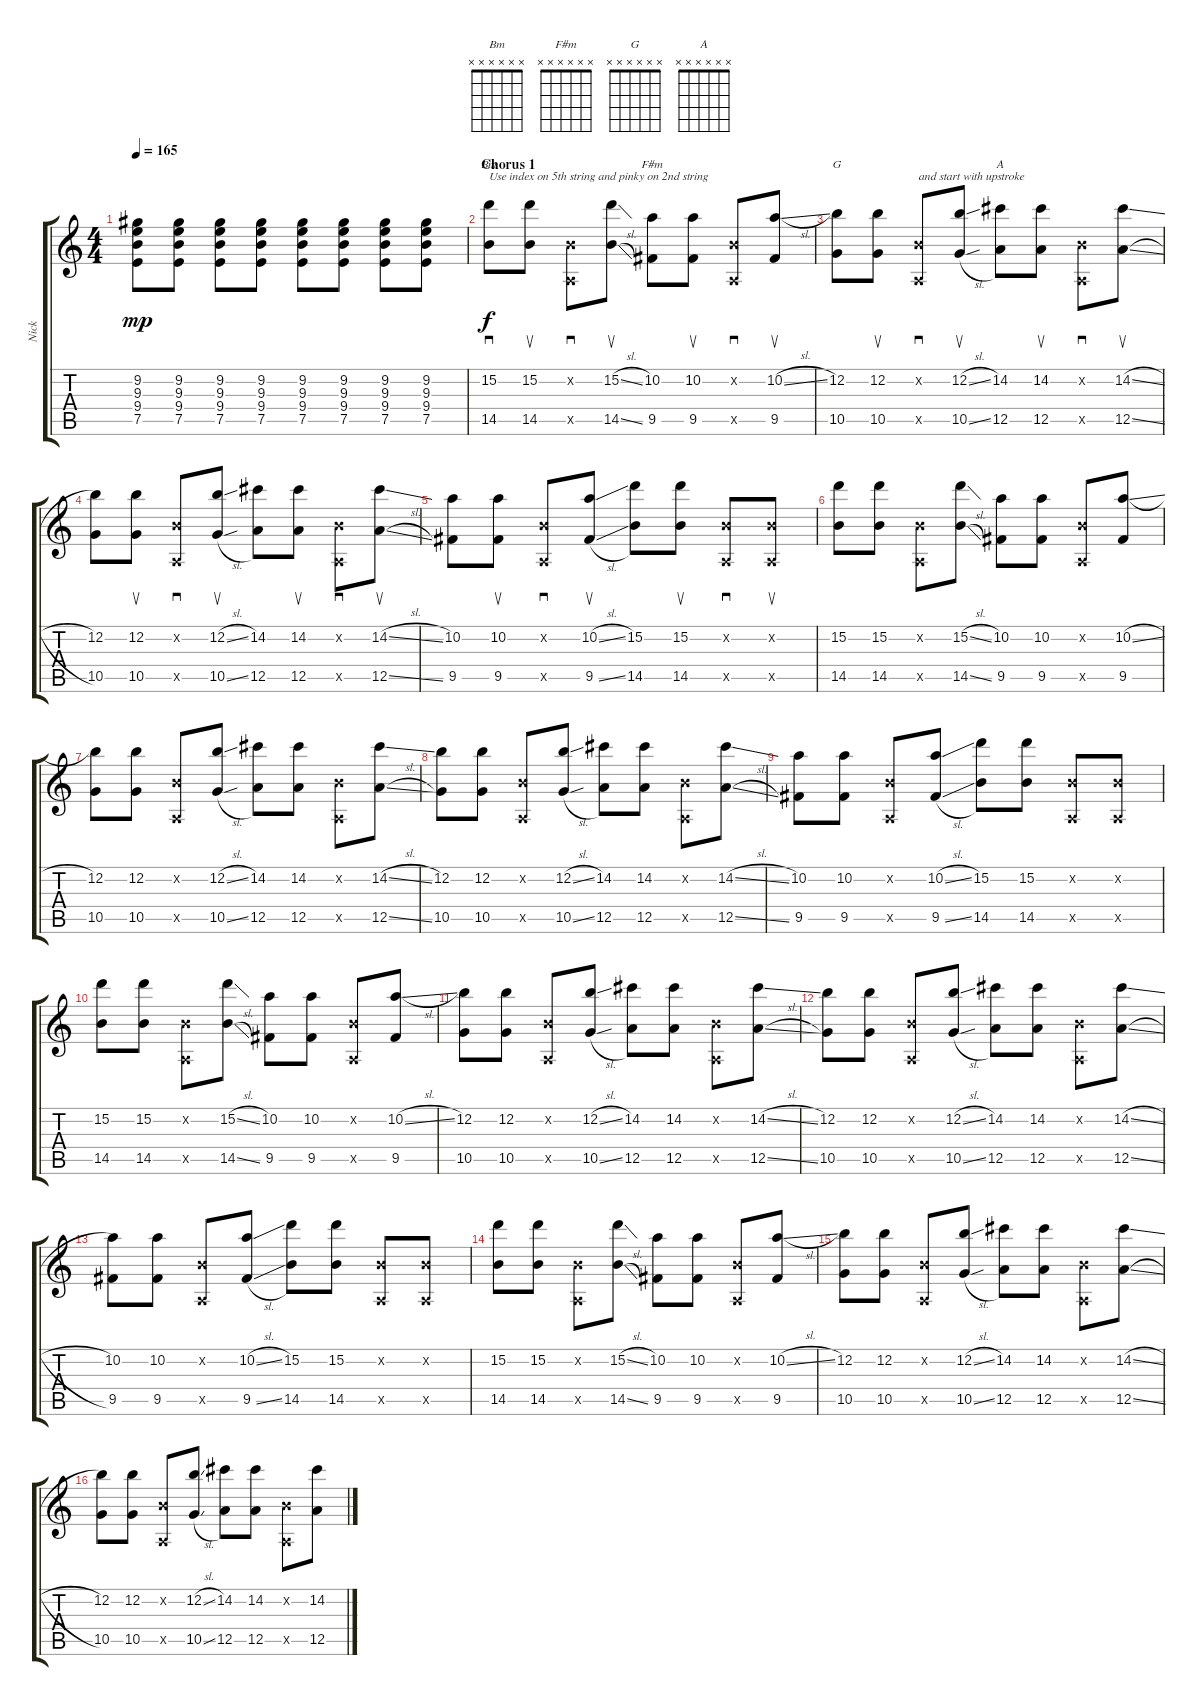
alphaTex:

\track ("Nick" "Nick") {instrument overdrivenguitar}
\staff {score tabs}
\tuning (E4 B3 G3 D3 A2 E2) {hide}
\chord ("Bm" x x x x x x)
\chord ("F#m" x x x x x x)
\chord ("G" x x x x x x)
\chord ("A" x x x x x x)
\ts (4 4)
\tempo 165
\clef g2
\ks c
(9.2 9.3 9.4 7.5).8{dy mp} (9.2 9.3 9.4 7.5).8 (9.2 9.3 9.4 7.5).8 (9.2 9.3 9.4 7.5).8 (9.2 9.3 9.4 7.5).8 (9.2 9.3 9.4 7.5).8 (9.2 9.3 9.4 7.5).8 (9.2 9.3 9.4 7.5).8 |
\section ("" "Chorus 1")
(15.2 14.5).8{sd ch "Bm" txt "Use index on 5th string and pinky on 2nd string" dy f} (15.2 14.5).8{su} (0.2{x} 0.5{x}).8{sd} (15.2{sl} 14.5{sl}).8{su} (10.2 9.5).8{ch "F#m"} (10.2 9.5).8{su} (0.2{x} 0.5{x}).8{sd} (10.2{sl} 9.5).8{su} |
(12.2 10.5).8{ch "G"} (12.2 10.5).8{su} (0.2{x} 0.5{x}).8{sd txt "and start with upstroke"} (12.2{sl} 10.5{sl}).8{su} (14.2 12.5).8{ch "A"} (14.2 12.5).8{su} (0.2{x} 0.5{x}).8{sd} (14.2{sl} 12.5{sl}).8{su} |
(12.2 10.5).8 (12.2 10.5).8{su} (0.2{x} 0.5{x}).8{sd} (12.2{sl} 10.5{sl}).8{su} (14.2 12.5).8 (14.2 12.5).8{su} (0.2{x} 0.5{x}).8{sd} (14.2{sl} 12.5{sl}).8{su} |
(10.2 9.5).8 (10.2 9.5).8{su} (0.2{x} 0.5{x}).8{sd} (10.2{sl} 9.5{sl}).8{su} (15.2 14.5).8 (15.2 14.5).8{su} (0.2{x} 0.5{x}).8{sd} (0.2{x} 0.5{x}).8{su} |
(15.2 14.5).8 (15.2 14.5).8 (0.2{x} 0.5{x}).8 (15.2{sl} 14.5{sl}).8 (10.2 9.5).8 (10.2 9.5).8 (0.2{x} 0.5{x}).8 (10.2{sl} 9.5).8 |
(12.2 10.5).8 (12.2 10.5).8 (0.2{x} 0.5{x}).8 (12.2{sl} 10.5{sl}).8 (14.2 12.5).8 (14.2 12.5).8 (0.2{x} 0.5{x}).8 (14.2{sl} 12.5{sl}).8 |
(12.2 10.5).8 (12.2 10.5).8 (0.2{x} 0.5{x}).8 (12.2{sl} 10.5{sl}).8 (14.2 12.5).8 (14.2 12.5).8 (0.2{x} 0.5{x}).8 (14.2{sl} 12.5{sl}).8 |
(10.2 9.5).8 (10.2 9.5).8 (0.2{x} 0.5{x}).8 (10.2{sl} 9.5{sl}).8 (15.2 14.5).8 (15.2 14.5).8 (0.2{x} 0.5{x}).8 (0.2{x} 0.5{x}).8 |
(15.2 14.5).8 (15.2 14.5).8 (0.2{x} 0.5{x}).8 (15.2{sl} 14.5{sl}).8 (10.2 9.5).8 (10.2 9.5).8 (0.2{x} 0.5{x}).8 (10.2{sl} 9.5).8 |
(12.2 10.5).8 (12.2 10.5).8 (0.2{x} 0.5{x}).8 (12.2{sl} 10.5{sl}).8 (14.2 12.5).8 (14.2 12.5).8 (0.2{x} 0.5{x}).8 (14.2{sl} 12.5{sl}).8 |
(12.2 10.5).8 (12.2 10.5).8 (0.2{x} 0.5{x}).8 (12.2{sl} 10.5{sl}).8 (14.2 12.5).8 (14.2 12.5).8 (0.2{x} 0.5{x}).8 (14.2{sl} 12.5{sl}).8 |
(10.2 9.5).8 (10.2 9.5).8 (0.2{x} 0.5{x}).8 (10.2{sl} 9.5{sl}).8 (15.2 14.5).8 (15.2 14.5).8 (0.2{x} 0.5{x}).8 (0.2{x} 0.5{x}).8 |
(15.2 14.5).8 (15.2 14.5).8 (0.2{x} 0.5{x}).8 (15.2{sl} 14.5{sl}).8 (10.2 9.5).8 (10.2 9.5).8 (0.2{x} 0.5{x}).8 (10.2{sl} 9.5).8 |
(12.2 10.5).8 (12.2 10.5).8 (0.2{x} 0.5{x}).8 (12.2{sl} 10.5{sl}).8 (14.2 12.5).8 (14.2 12.5).8 (0.2{x} 0.5{x}).8 (14.2{sl} 12.5{sl}).8 |
(12.2 10.5).8 (12.2 10.5).8 (0.2{x} 0.5{x}).8 (12.2{sl} 10.5{sl}).8 (14.2 12.5).8 (14.2 12.5).8 (0.2{x} 0.5{x}).8 (14.2{sl} 12.5{sl}).8
